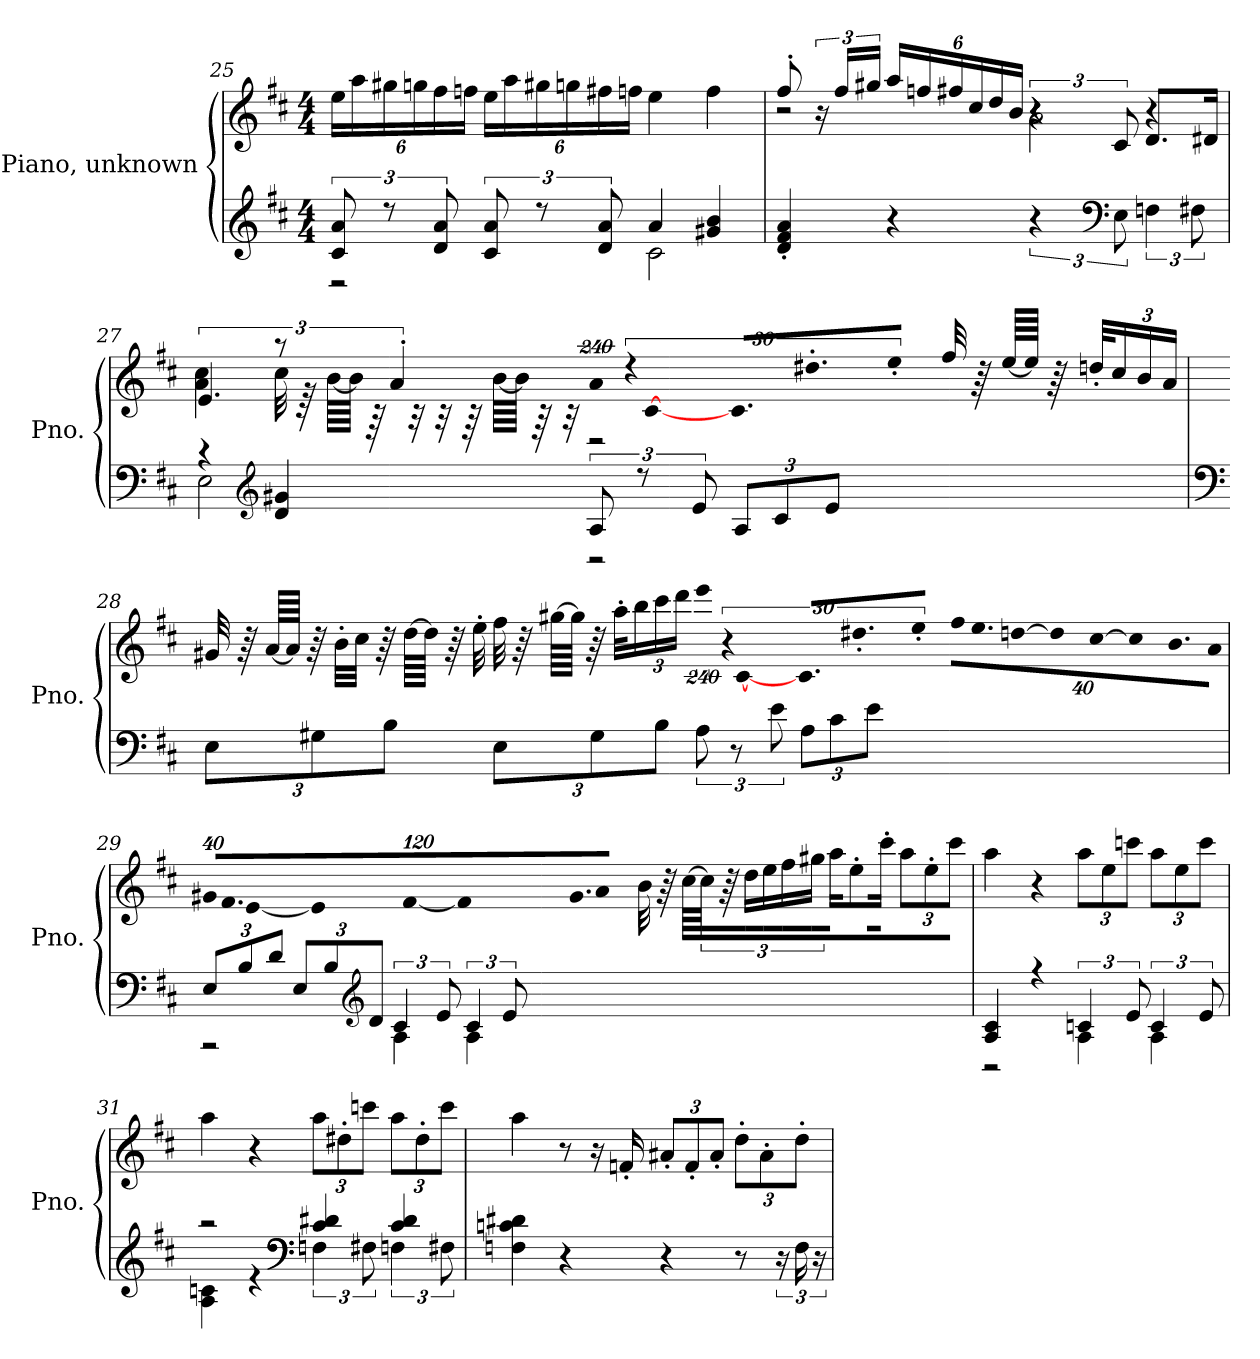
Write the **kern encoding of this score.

**kern	**kern
*part1	*part1
*staff2	*staff1
*I"Piano, unknown	*
*I'Pno.	*
!!LO:LB:g=z
*clefG2	*clefG2
*k[f#c#]	*k[f#c#]
*M4/4	*M4/4
=25	=25
*^	*
*	*	*Xbrackettup
12c#/ 12a/	2r	24ee\LL
.	.	24aa\
12r	.	24gg#X\
.	.	24ggn\
12d/ 12a/	.	24ff#\
.	.	24ffn\JJ
12c#/ 12a/	.	24ee\LL
.	.	24aa\
12r	.	24gg#X\
.	.	24ggn\
12d/ 12a/	.	24ff#X\
.	.	24ffn\JJ
4a/	2c#\	4ee\
4g#X/ 4b/	.	4ff\
*v	*v	*
=26	=26
*	*^
*	*	*^
4d/' 4f#/' 4a/'	8ff#'/	2r	2r
*	*brackettup	*	*
.	24r	.	.
.	24ff#/LL	.	.
.	24gg#X/JJ	.	.
*	*Xbrackettup	*	*
4r	24aa/LL	.	.
.	24ffn/	.	.
.	24ff#X/	.	.
.	24cc#/	.	.
.	24dd/	.	.
.	24b/JJ	.	.
*	*brackettup	*	*
6r	6r	2a\	4r
*clefF4	*	*	*
12E\	12c#/	.	.
6Fn\	4r	.	8.d/L
12F#X\	.	.	.
.	.	.	16d#X/Jk
*	*	*v	*v
!!LO:LB:g=z
=27	=27	=27
*^	*	*
4r	2E\	6.e/	4a\ 4cc#\
*clefG2	*	*	*
4d/ 4g#X/	.	12r	32cc#\
.	.	.	64r
.	.	.	[64b\LLLL
.	.	.	64b\JJJJ]
.	.	.	64r
.	.	6a'/	.
.	.	.	32r
.	.	.	32r
.	.	.	64r
.	.	.	[64b\LLLL
.	.	.	64b\JJJJ]
.	.	.	64r
.	.	.	32r
!	!	!LO:N:vis=16	!
12A/	2r	1920%137a/	2r
!	!	!LO:N:vis=64	!
.	.	960%17r	.
12r	.	.	.
!	!	!LO:N:vis=64	!
.	.	[960%17c#/	.
.	.	1920ryy	.
!	!	!LO:N:vis=32.	!
.	.	1920%103c#/LLL]	.
!	!	!LO:N:vis=32.	!
.	.	1920%103dd#X'/	.
12e/	.	.	.
!	!	!LO:N:vis=32	!
.	.	640%23ee'/JJJ	.
*Xbrackettup	*	*	*
12A/L	.	.	.
.	.	32ff#/	.
.	.	64r	.
.	.	[64ee/LLLL	.
.	.	64ee/JJJJ]	.
.	.	64r	.
12c#/	.	.	.
.	.	32ddn'/KLL	.
*	*	*Xbrackettup	*
.	.	24cc#/	.
12e/J	.	.	.
.	.	24b/	.
.	.	24a/JJ	.
1920ryy	1920ryy	.	1920ryy
*v	*v	*	*
*	*v	*v
!!LO:LB:g=z
=28	=28
*clefF4	*
12E\L	32g#X/
.	64r
.	[64a/LLLL
.	64a/JJJJ]
.	64r
12G#X\	.
.	32b'\LLL
.	32cc#\JJJ
.	64r
12B\J	.
.	[64dd\LLLL
.	64dd\JJJJ]
.	64r
.	32ee'\
12E\L	32ff#\
.	64r
.	[64gg#X\LLLL
.	64gg#\JJJJ]
.	64r
12G#\	.
.	32aa'\KLL
.	24bb\
12B\J	24ccc#\
.	24ddd\JJ
*brackettup	*brackettup
!	!LO:N:vis=16
12A\	1920%137eee\
!	!LO:N:vis=64
.	960%17r
12r	.
!	!LO:N:vis=64
.	[960%17c#/
.	1920ryy
!	!LO:N:vis=32.
.	1920%103c#/LLL]
!	!LO:N:vis=32.
.	1920%103dd#X'/
12e\	.
!	!LO:N:vis=32
.	640%23ee'/JJJ
*Xbrackettup	*
12A\L	.
*	*Xbrackettup
!	!LO:N:vis=32
.	640%23ff#\LLL
!	!LO:N:vis=32.
.	1920%103ee\
12c#\	.
!	!LO:N:vis=64
.	[960%17ddn\L
!	!LO:N:vis=64
.	960%17dd\]
!	!LO:N:vis=64
.	[960%17cc#\
!	!LO:N:vis=64
.	960%17cc#\J]
!	!LO:N:vis=32.
.	1920%103b\
12e\J	.
!	!LO:N:vis=32
.	640%23a\JJJ
1920ryy	.
!!LO:LB:g=z
=29	=29
*^	*
!	!	!LO:N:vis=32
12E/L	2r	640%23g#X/LLL
!	!	!LO:N:vis=32.
.	.	1920%103f#/
12B/	.	.
!	!	!LO:N:vis=64
.	.	[960%17e/L
!	!	!LO:N:vis=64
.	.	960%17e/]
!	!	!LO:N:vis=64
.	.	[960%17f#/
!	!	!LO:N:vis=64
.	.	960%17f#/J]
.	.	1920ryy
!	!	!LO:N:vis=32.
.	.	1920%103g#/
12d/J	.	.
!	!	!LO:N:vis=32
.	.	640%23a/JJJ
12E/L	.	.
.	.	32b\
.	.	64r
.	.	[64cc#\LLLL
*	*	*brackettup
.	.	96cc#\JJJJ]
.	.	96r
12B/	.	.
.	.	24dd\LL
*	*	*Xbrackettup
.	.	24ee\
*clefG2	*	*
12d/J	.	.
.	.	24ff#\
.	.	24gg#X\JJ
*brackettup	*	*
6c#/	4A\	.
.	.	16aa\KL
.	.	8ee'\
12e/	.	.
.	.	16ccc#'\Jk
6c#/	4A\	.
.	.	12aa\L
.	.	12ee'\
12e/	.	.
.	.	12ccc#\J
1920ryy	1920ryy	.
=30	=30	=30
4A/ 4c#/	2r	4aa\
4r	.	4r
6cn/	4A\	12aa\L
.	.	12ee\
12e/	.	12cccn\J
6c/	4A\	12aa\L
.	.	12ee\
12e/	.	12ccc\J
!!LO:PB:g=z
=31	=31	=31
2r	4A\ 4cn\	4aa\
.	4r	4r
*clefF4	*	*
4c/ 4d#X/	6Fn\	12aa\L
.	.	12dd#X'\
.	12F#X\	12cccn\J
4c/ 4d#/	6Fn\	12aa\L
.	.	12dd#'\
.	12F#X\	12ccc\J
*v	*v	*
=32	=32
4Fn\ 4cn\ 4d#X\	4aa\
4r	8r
.	16r
.	16fn'/
4r	12a#X'/L
.	12f'/
.	12a#'/J
8r	12dd'\L
.	12a#'\
24r	.
24F\	12dd'\J
24r	.
=	=
*-	*-
